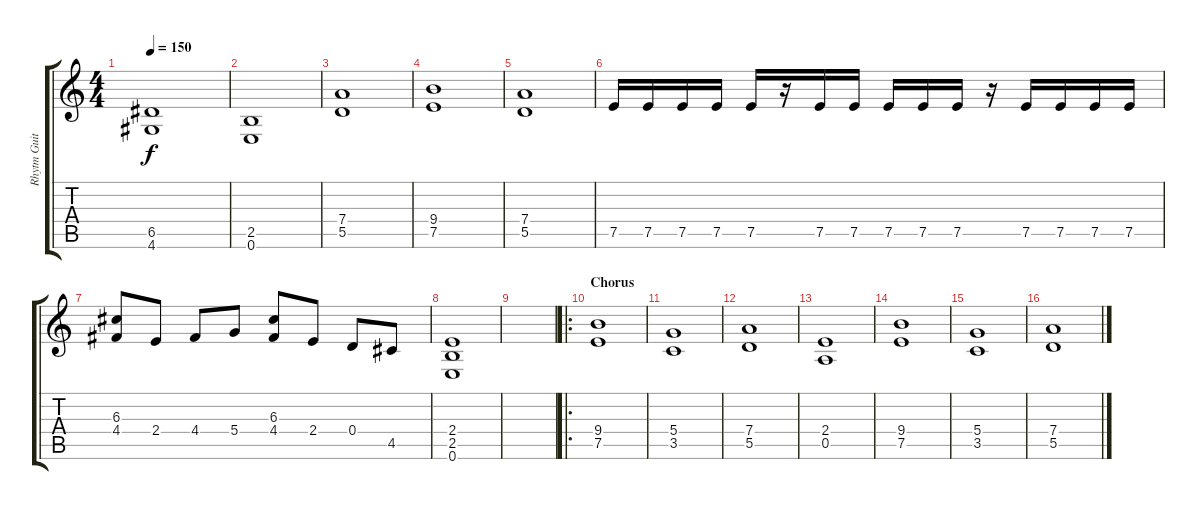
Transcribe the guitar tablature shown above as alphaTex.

\track ("Rhytm Guitar" "Rhytm Guit") {instrument distortionguitar}
\staff {score tabs}
\tuning (E4 B3 G3 D3 A2 E2) {hide}
\ts (4 4)
\tempo 150
\clef g2
\ks c
(6.5 4.6).1{dy f} |
(2.5 0.6).1 |
(7.4 5.5).1 |
(9.4 7.5).1 |
(7.4 5.5).1 |
7.5.16 7.5.16 7.5.16 7.5.16 7.5.16 r.16 7.5.16 7.5.16 7.5.16 7.5.16 7.5.16 r.16 7.5.16 7.5.16 7.5.16 7.5.16 |
(6.3 4.4).8 2.4.8 4.4.8 5.4.8 (6.3 4.4).8 2.4.8 0.4.8 4.5.8 |
(2.4 2.5 0.6).1 |
|
\ro
\section ("" "Chorus")
(9.4 7.5).1 |
(5.4 3.5).1 |
(7.4 5.5).1 |
(2.4 0.5).1 |
(9.4 7.5).1 |
(5.4 3.5).1 |
(7.4 5.5).1
